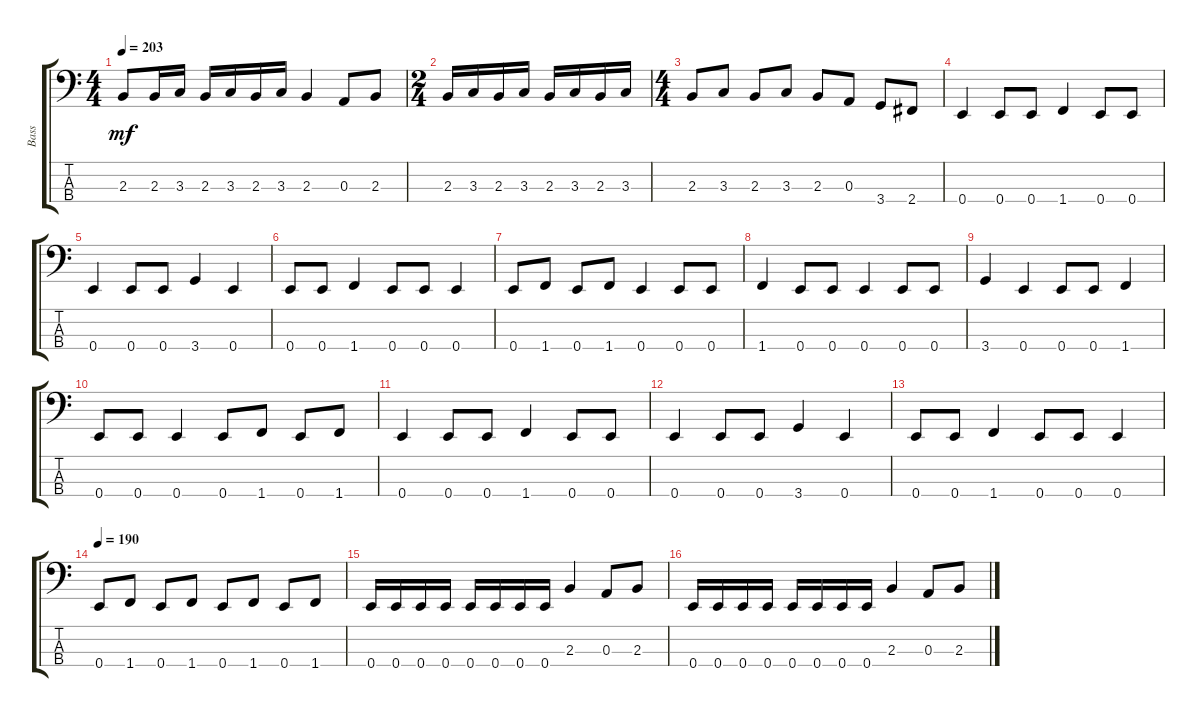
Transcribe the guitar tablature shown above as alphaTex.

\track ("Bass" "Bass") {instrument electricbasspick}
\staff {score tabs}
\tuning (G2 D2 A1 E1) {hide}
\ts (4 4)
\tempo 203
\clef f4
\ks c
2.3.8{dy mf} 2.3.16 3.3.16 2.3.16 3.3.16 2.3.16 3.3.16 2.3.4 0.3.8 2.3.8 |
\ts (2 4)
2.3.16 3.3.16 2.3.16 3.3.16 2.3.16 3.3.16 2.3.16 3.3.16 |
\ts (4 4)
2.3.8 3.3.8 2.3.8 3.3.8 2.3.8 0.3.8 3.4.8 2.4.8 |
0.4.4 0.4.8 0.4.8 1.4.4 0.4.8 0.4.8 |
0.4.4 0.4.8 0.4.8 3.4.4 0.4.4 |
0.4.8 0.4.8 1.4.4 0.4.8 0.4.8 0.4.4 |
0.4.8 1.4.8 0.4.8 1.4.8 0.4.4 0.4.8 0.4.8 |
1.4.4 0.4.8 0.4.8 0.4.4 0.4.8 0.4.8 |
3.4.4 0.4.4 0.4.8 0.4.8 1.4.4 |
0.4.8 0.4.8 0.4.4 0.4.8 1.4.8 0.4.8 1.4.8 |
0.4.4 0.4.8 0.4.8 1.4.4 0.4.8 0.4.8 |
0.4.4 0.4.8 0.4.8 3.4.4 0.4.4 |
0.4.8 0.4.8 1.4.4 0.4.8 0.4.8 0.4.4 |
\tempo 190
0.4.8 1.4.8 0.4.8 1.4.8 0.4.8 1.4.8 0.4.8 1.4.8 |
0.4.16 0.4.16 0.4.16 0.4.16 0.4.16 0.4.16 0.4.16 0.4.16 2.3.4 0.3.8 2.3.8 |
0.4.16 0.4.16 0.4.16 0.4.16 0.4.16 0.4.16 0.4.16 0.4.16 2.3.4 0.3.8 2.3.8
